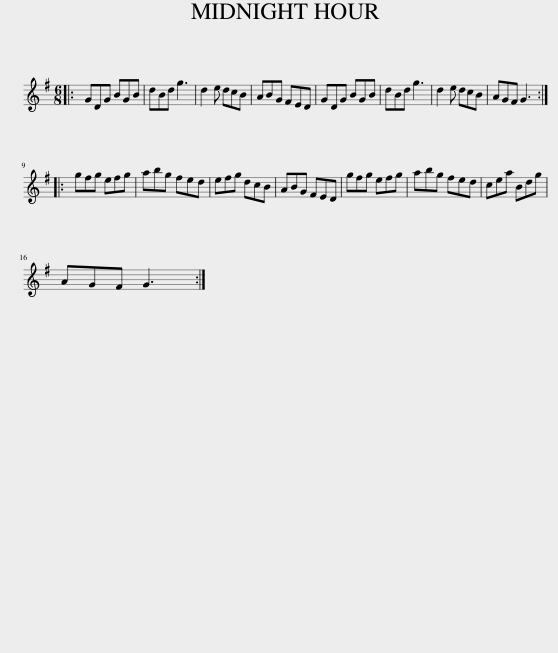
X:1
L:1/8
M:6/8
I:linebreak $
K:G
V:1 treble
V:1
|: GDG BGB | dBd g3 | d2 e dcB | ABG FED | GDG BGB | %5
 dBd g3 | d2 e dcB | AGF G3 ::$ gfg efg | abg fed | %10
 efg dcB | ABG FED | gfg efg | abg fed | cea Bdg |$ %15
 AGF G3 :| %16
